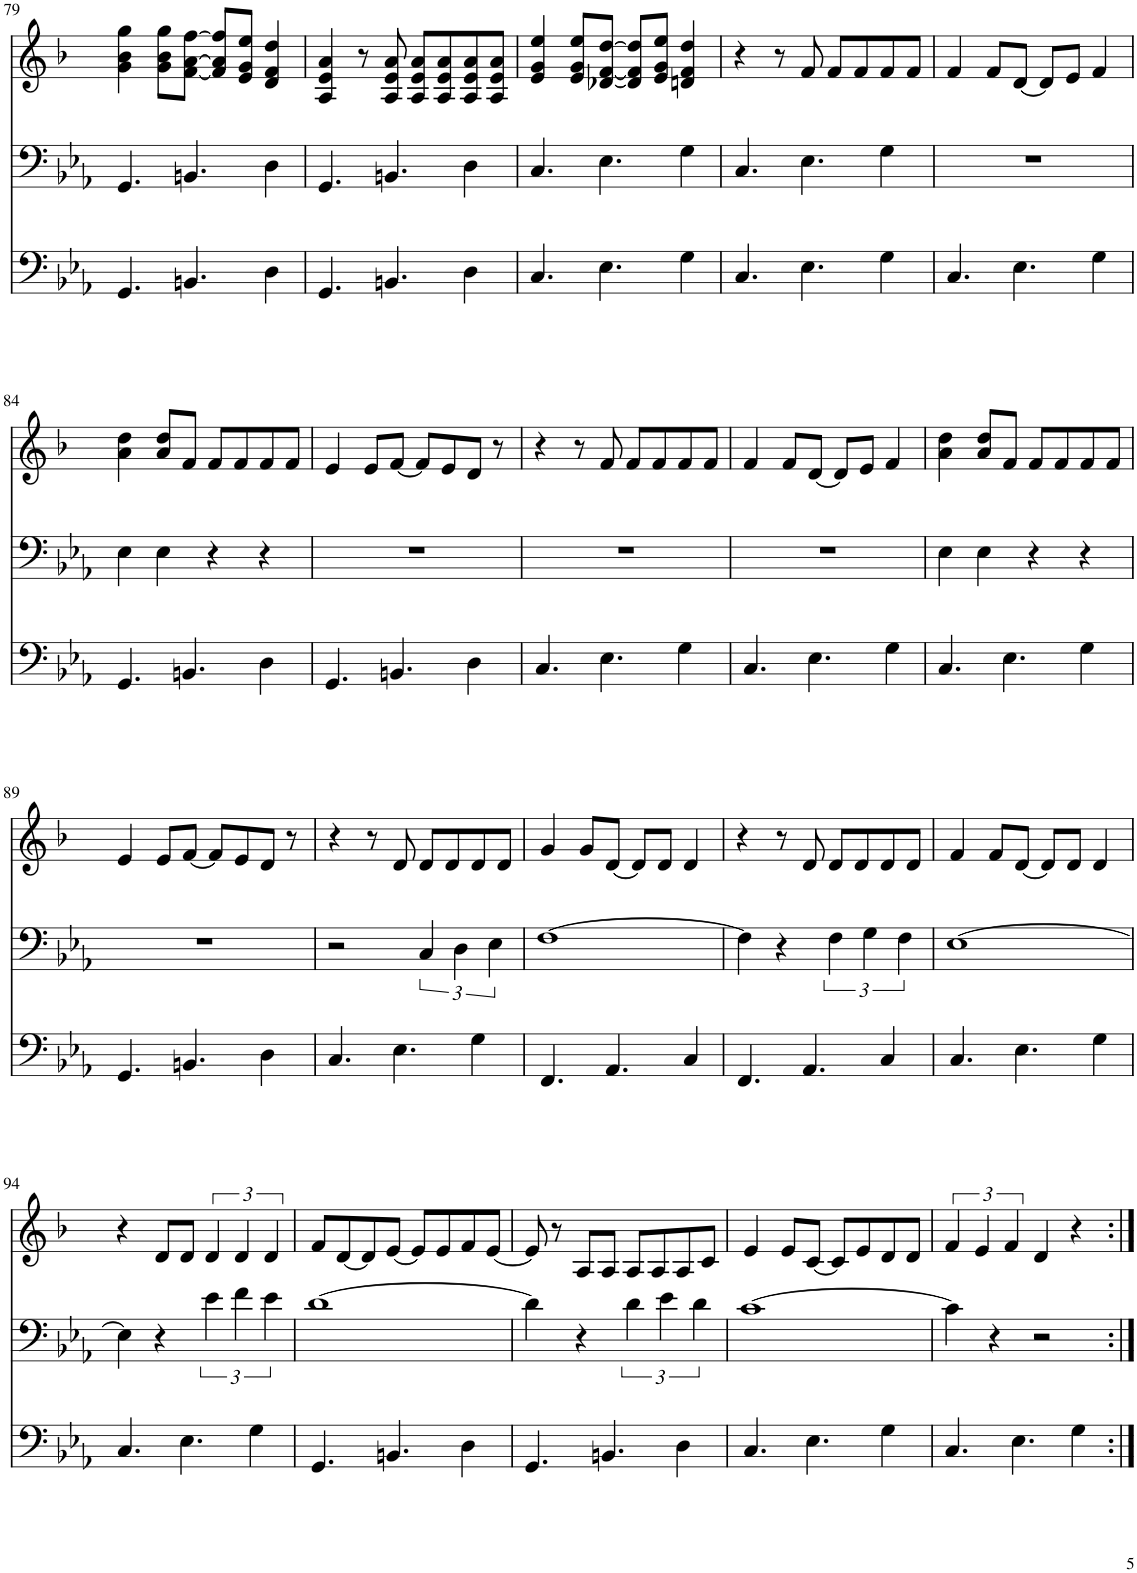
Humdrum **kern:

**kern	**kern	**kern
*part3	*part2	*part1
*staff3	*staff2	*staff1
*I"Tuba	*I"Trombone	*I"Trompete Bb
*I'Tba	*I'Trb	*I'Tpt
!!LO:PB:g=z
*clefF4	*clefF4	*clefG2
*	*	*Trd1c2
*k[b-e-a-]	*k[b-e-a-]	*k[b-]
*M4/4	*M4/4	*M4/4
=79	=79	=79
4.GG/	4.GG/	4g\ 4b-\ 4gg\
.	.	8g\ 8b-\ 8gg\L
4.BBn/	4.BBn/	[8f\ [8a\ [8ff\J
.	.	8f/] 8a/] 8ff/]L
.	.	8e/ 8g/ 8ee/J
4D\	4D\	4d/ 4f/ 4dd/
=80	=80	=80
4.GG/	4.GG/	4A/ 4e/ 4a/
.	.	8r
4.BBn/	4.BBn/	8A/ 8e/ 8a/
.	.	8A/ 8e/ 8a/L
.	.	8A/ 8e/ 8a/
4D\	4D\	8A/ 8e/ 8a/
.	.	8A/ 8e/ 8a/J
=81	=81	=81
4.C/	4.C/	4e/ 4g/ 4ee/
.	.	8e/ 8g/ 8ee/L
4.E-\	4.E-\	[8d-X/ [8f/ [8dd/J
.	.	8d-/] 8f/] 8dd/]L
.	.	8e/ 8g/ 8ee/J
4G\	4G\	4dn/ 4f/ 4dd/
=82	=82	=82
4.C/	4.C/	4r
.	.	8r
4.E-\	4.E-\	8f/
.	.	8f/L
.	.	8f/
4G\	4G\	8f/
.	.	8f/J
=83	=83	=83
4.C/	1r	4f/
.	.	8f/L
4.E-\	.	[8d/J
.	.	8d/L]
.	.	8e/J
4G\	.	4f/
!!LO:LB:g=z
=84	=84	=84
4.GG/	4E-\	4a\ 4dd\
.	4E-\	8a/ 8dd/L
4.BBn/	.	8f/J
.	4r	8f/L
.	.	8f/
4D\	4r	8f/
.	.	8f/J
=85	=85	=85
4.GG/	1r	4e/
.	.	8e/L
4.BBn/	.	[8f/J
.	.	8f/L]
.	.	8e/
4D\	.	8d/J
.	.	8r
=86	=86	=86
4.C/	1r	4r
.	.	8r
4.E-\	.	8f/
.	.	8f/L
.	.	8f/
4G\	.	8f/
.	.	8f/J
=87	=87	=87
4.C/	1r	4f/
.	.	8f/L
4.E-\	.	[8d/J
.	.	8d/L]
.	.	8e/J
4G\	.	4f/
=88	=88	=88
4.C/	4E-\	4a\ 4dd\
.	4E-\	8a/ 8dd/L
4.E-\	.	8f/J
.	4r	8f/L
.	.	8f/
4G\	4r	8f/
.	.	8f/J
!!LO:LB:g=z
=89	=89	=89
4.GG/	1r	4e/
.	.	8e/L
4.BBn/	.	[8f/J
.	.	8f/L]
.	.	8e/
4D\	.	8d/J
.	.	8r
=90	=90	=90
4.C/	2r	4r
.	.	8r
4.E-\	.	8d/
.	6C/	8d/L
.	.	8d/
.	6D\	.
4G\	.	8d/
.	6E-\	.
.	.	8d/J
=91	=91	=91
4.FF/	[1F	4g/
.	.	8g/L
4.AA-/	.	[8d/J
.	.	8d/L]
.	.	8d/J
4C/	.	4d/
=92	=92	=92
4.FF/	4F\]	4r
.	4r	8r
4.AA-/	.	8d/
.	6F\	8d/L
.	.	8d/
.	6G\	.
4C/	.	8d/
.	6F\	.
.	.	8d/J
=93	=93	=93
4.C/	[1E-	4f/
.	.	8f/L
4.E-\	.	[8d/J
.	.	8d/L]
.	.	8d/J
4G\	.	4d/
!!LO:LB:g=z
=94	=94	=94
4.C/	4E-\]	4r
.	4r	8d/L
4.E-\	.	8d/J
.	6e-\	6d/
.	6f\	6d/
4G\	.	.
.	6e-\	6d/
=95	=95	=95
4.GG/	[1d	8f/L
.	.	[8d/
.	.	8d/]
4.BBn/	.	[8e/J
.	.	8e/L]
.	.	8e/
4D\	.	8f/
.	.	[8e/J
=96	=96	=96
4.GG/	4d\]	8e/]
.	.	8r
.	4r	8A/L
4.BBn/	.	8A/J
.	6d\	8A/L
.	.	8A/
.	6e-\	.
4D\	.	8A/
.	6d\	.
.	.	8c/J
=97	=97	=97
4.C/	[1c	4e/
.	.	8e/L
4.E-\	.	[8c/J
.	.	8c/L]
.	.	8e/
4G\	.	8d/
.	.	8d/J
=98	=98	=98
4.C/	4c\]	6f/
.	.	6e/
.	4r	.
.	.	6f/
4.E-\	.	.
.	2r	4d/
4G\	.	4r
=:|!	=:|!	=:|!
*-	*-	*-
